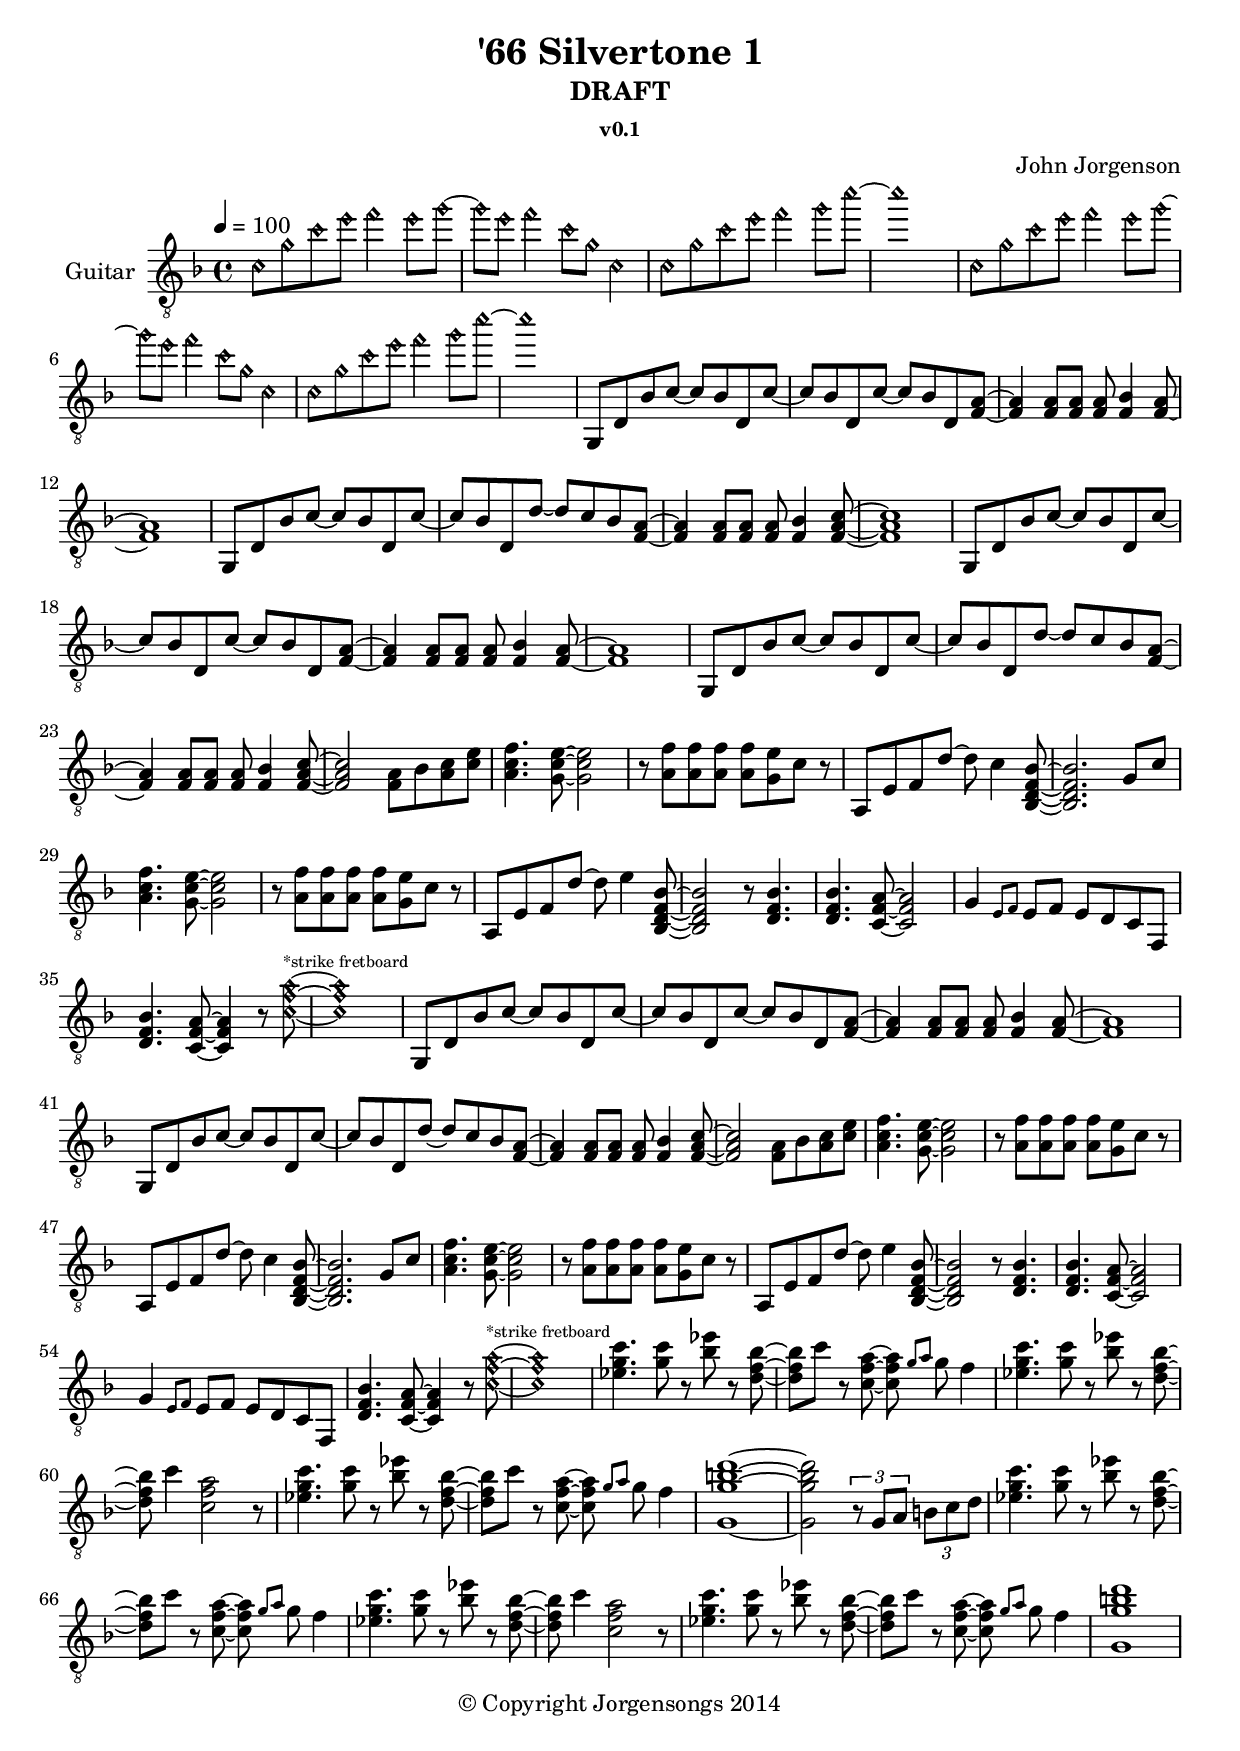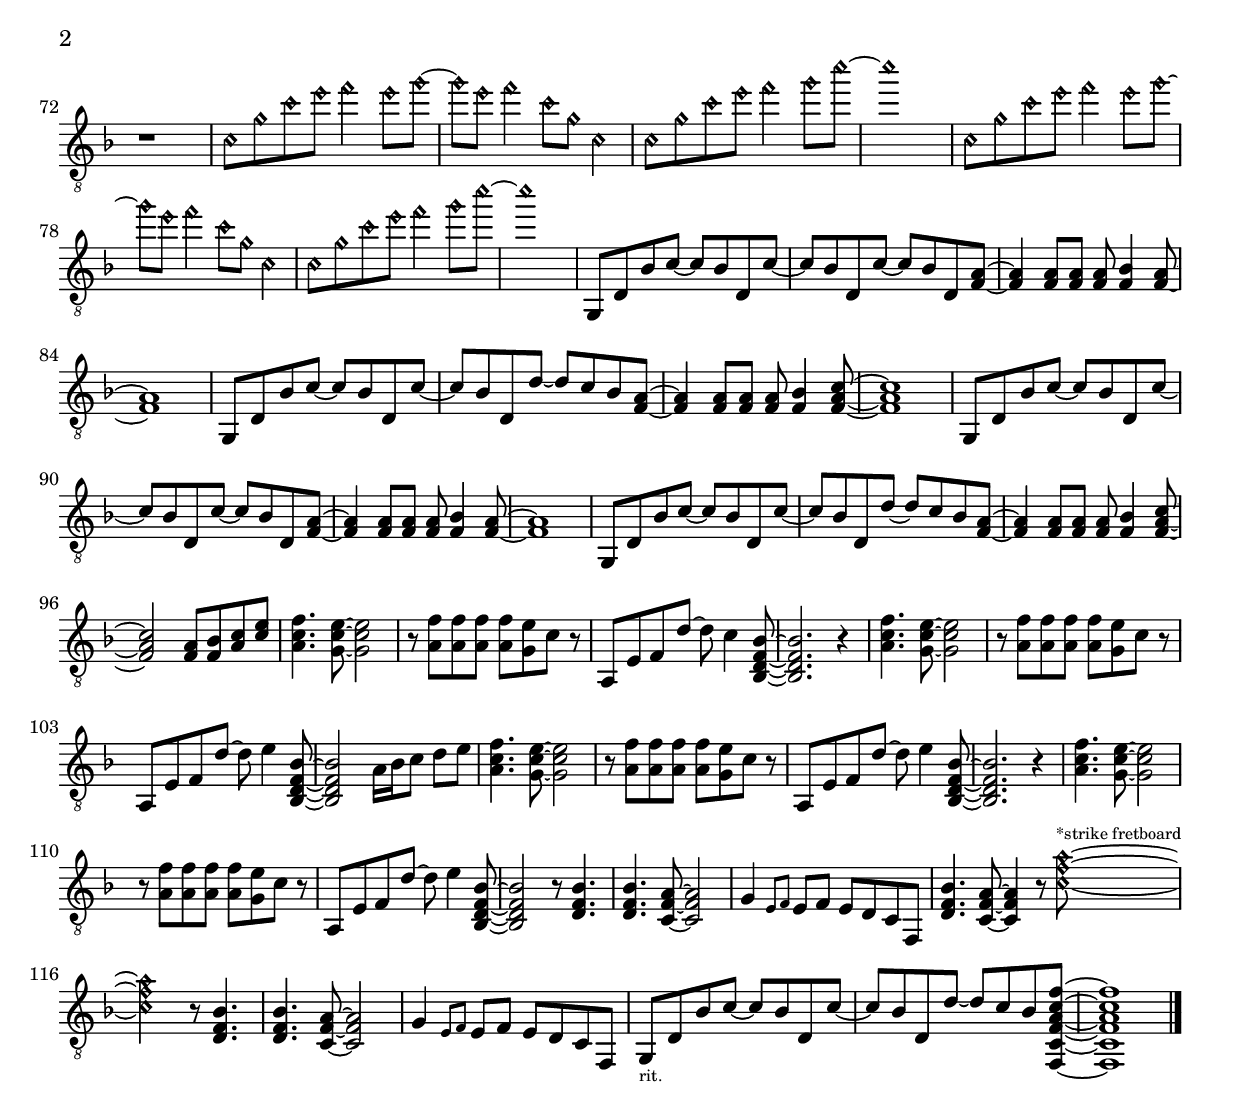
% 66 Silvertone 1
\version "2.18.0"
%\include "definitions_No-Tab.ly"
AGuitar = {
 c'8 \harmonic
 g'8 \harmonic
 c''8 \harmonic
 e''8 \harmonic
 f''4 \harmonic
 e''8 \harmonic
 g''8 ~ \harmonic
 g''8 \harmonic
 e''8 \harmonic
 f''4 \harmonic
 c''8 \harmonic
 g'8 \harmonic
 c'4  \harmonic
 c'8 \harmonic
 g'8 \harmonic
 c''8 \harmonic
 e''8 \harmonic
 f''4 \harmonic
 g''8 \harmonic
 c'''8 ~ \harmonic
 c'''1 \harmonic
%%%%%%%%%%%%%%% REPEAT %%%%%%%%%%
 c'8 \harmonic
 g'8 \harmonic
 c''8 \harmonic
 e''8 \harmonic
 f''4 \harmonic
 e''8 \harmonic
 g''8 ~ \harmonic
 g''8 \harmonic
 e''8 \harmonic
 f''4 \harmonic
 c''8 \harmonic
 g'8 \harmonic
 c'4  \harmonic
 c'8 \harmonic
 g'8 \harmonic
 c''8 \harmonic
 e''8 \harmonic
 f''4 \harmonic
 g''8 \harmonic
 c'''8 ~ \harmonic
 c'''1 \harmonic
}

BGuitar = {
g,8 d bes c'8 ~ c'8 bes d c'8 ~ c'8 bes d c'8 ~ c'8 bes d8 <f a>8 ~
<f a>4 <f a>8 <f a> <f a>  <f bes>4 <f a>8 ~
<f a>1

g,8 d bes c'8 ~ c'8 bes d c'8 ~ c'8 bes d d'8 ~ d'8 c' bes <f a>8 ~
<f a>4 <f a>8 <f a> <f a> <f bes>4 <f a c'>8 ~
<f a c'>1

g,8 d bes c'8 ~ c'8 bes d c'8 ~ c'8 bes d c'8 ~ c'8 bes d8 <f a>8 ~
<f a>4 <f a>8 <f a> <f a>  <f bes>4 <f a>8 ~
<f a>1

g,8 d bes c'8 ~ c'8 bes d c'8 ~ c'8 bes d d'8 ~ d'8 c' bes <f a>8 ~
<f a>4 <f a>8 <f a> <f a> <f bes>4 <f a c'>8 ~
<f a c'>2 <f a>8 bes  <a c'> <c' e'>  

<a c' f'>4. <g c' e'>8 ~ <g c' e'>2 
r8 <a f'>8 <a f'> <a f'> <a f'> <g e'> c'8 r8 
a,8 e f d'8 ~ d'8 c'4 <bes, f bes d>8 ~
<bes, f bes d>2. g8 c'

<a c' f'>4. <g c' e'>8 ~ <g c' e'>2 
r8 <a f'>8 <a f'> <a f'> <a f'> <g e'> c'8 r8 
a,8 e f d'8 ~ d'8 e'4 <bes, f bes d>8 ~
<bes, f bes d>2 r8 <d f bes>4. 
<d f bes>4. <c f a>8 ~ <c f a>2
g4 \grace {e8 f} e8 f8 e d c f,
<d f bes>4. <c f a>8 ~ <c f a>4 r8 <c'\harmonic f'\harmonic a'\harmonic>8 ~ ^\markup {\teeny "*strike fretboard"}
<c'\harmonic f'\harmonic a'\harmonic>1

}

BGuitarShort = {
g,8 d bes c'8 ~ c'8 bes d c'8 ~ c'8 bes d c'8 ~ c'8 bes d8 <f a>8 ~
<f a>4 <f a>8 <f a> <f a>  <f bes>4 <f a>8 ~
<f a>1

g,8 d bes c'8 ~ c'8 bes d c'8 ~ c'8 bes d d'8 ~ d'8 c' bes <f a>8 ~
<f a>4 <f a>8 <f a> <f a> <f bes>4 <f a c'>8 ~
<f a c'>2 <f a>8 bes  <a c'> <c' e'>  

<a c' f'>4. <g c' e'>8 ~ <g c' e'>2 
r8 <a f'>8 <a f'> <a f'> <a f'> <g e'> c'8 r8 
a,8 e f d'8 ~ d'8 c'4 <bes, f bes d>8 ~
<bes, f bes d>2. g8 c'

<a c' f'>4. <g c' e'>8 ~ <g c' e'>2 
r8 <a f'>8 <a f'> <a f'> <a f'> <g e'> c'8 r8 
a,8 e f d'8 ~ d'8 e'4 <bes, f bes d>8 ~
<bes, f bes d>2 r8 <d f bes>4. 
<d f bes>4. <c f a>8 ~ <c f a>2
g4 \grace {e8 f} e8 f8 e d c f,
<d f bes>4. <c f a>8 ~ <c f a>4 r8 <c'\harmonic f'\harmonic a'\harmonic>8 ~ ^\markup {\teeny "*strike fretboard"}
<c'\harmonic f'\harmonic a'\harmonic>1

}

CGuitar = {
<ees' g' c''>4. <g' c''>8 r8 <ees'' bes'>8 r8 <d' f' bes'>8 ~
<d' f' bes'>8 c''8 r8 <c' f' a'>8 ~ <c' f' a'>8  \grace {g'8 a'} g'8 f'4

<ees' g' c''>4. <g' c''>8 r8 <ees'' bes'>8 r8 <d' f' bes'>8 ~
<d' f' bes'>8 c''4 <c' f' a'>2 r8

<ees' g' c''>4. <g' c''>8 r8 <ees'' bes'>8 r8 <d' f' bes'>8 ~
<d' f' bes'>8 c''8 r8 <c' f' a'>8 ~ <c' f' a'>8  \grace {g'8 a'} g'8 f'4
<g d'' b' g'>1 ~
<g d'' b' g'>2  \tuplet 3/2 {r 8 g8 a8} \tuplet 3/2 {b8 c' d'}

%%%%%%%%%%%%%%%%% REPEAT-ish %%%%%%%%%
<ees' g' c''>4. <g' c''>8 r8 <ees'' bes'>8 r8 <d' f' bes'>8 ~
<d' f' bes'>8 c''8 r8 <c' f' a'>8 ~ <c' f' a'>8  \grace {g'8 a'} g'8 f'4

<ees' g' c''>4. <g' c''>8 r8 <ees'' bes'>8 r8 <d' f' bes'>8 ~
<d' f' bes'>8 c''4 <c' f' a'>2 r8

<ees' g' c''>4. <g' c''>8 r8 <ees'' bes'>8 r8 <d' f' bes'>8 ~
<d' f' bes'>8 c''8 r8 <c' f' a'>8 ~ <c' f' a'>8  \grace {g'8 a'} g'8 f'4
<g d'' b' g'>1
r1
}

BGuitarLong = {
g,8 d bes c'8 ~ c'8 bes d c'8 ~ c'8 bes d c'8 ~ c'8 bes d8 <f a>8 ~
<f a>4 <f a>8 <f a> <f a>  <f bes>4 <f a>8 ~
<f a>1

g,8 d bes c'8 ~ c'8 bes d c'8 ~ c'8 bes d d'8 ~ d'8 c' bes <f a>8 ~
<f a>4 <f a>8 <f a> <f a> <f bes>4 <f a c'>8 ~
<f a c'>1

g,8 d bes c'8 ~ c'8 bes d c'8 ~ c'8 bes d c'8 ~ c'8 bes d8 <f a>8 ~
<f a>4 <f a>8 <f a> <f a>  <f bes>4 <f a>8 ~
<f a>1

g,8 d bes c'8 ~ c'8 bes d c'8 ~ c'8 bes d d'8 ~ d'8 c' bes <f a>8 ~
<f a>4 <f a>8 <f a> <f a> <f bes>4 <f a c'>8 ~
<f a c'>2 <f a>8 <f bes>  <a c'> <c' e'>  

<a c' f'>4. <g c' e'>8 ~ <g c' e'>2 
r8 <a f'>8 <a f'> <a f'> <a f'> <g e'> c'8 r8 
a,8 e f d'8 ~ d'8 c'4 <bes, f bes d>8 ~
<bes, f bes d>2. r4 % FROM EARLIER g8 c'

<a c' f'>4. <g c' e'>8 ~ <g c' e'>2 
r8 <a f'>8 <a f'> <a f'> <a f'> <g e'> c'8 r8 
a,8 e f d'8 ~ d'8 e'4 <bes, f bes d>8 ~
<bes, f bes d>2 a16 bes16 c'8 d' e'


<a c' f'>4. <g c' e'>8 ~ <g c' e'>2 
r8 <a f'>8 <a f'> <a f'> <a f'> <g e'> c'8 r8 
a,8 e f d'8 ~ d'8 e'4 <bes, f bes d>8 ~
<bes, f bes d>2. r4 % FROM EARLIER g8 c'


<a c' f'>4. <g c' e'>8 ~ <g c' e'>2 
r8 <a f'>8 <a f'> <a f'> <a f'> <g e'> c'8 r8 
a,8 e f d'8 ~ d'8 e'4 <bes, f bes d>8 ~
<bes, f bes d>2  r8 <d f bes>4. 
<d f bes>4. <c f a>8 ~ <c f a>2
g4 \grace {e8 f} e8 f8 e d c f,

<d f bes>4. <c f a>8 ~ <c f a>4 r8 <c'\harmonic f'\harmonic a'\harmonic>8 ~ ^\markup {\teeny "*strike fretboard"}
<c'\harmonic f'\harmonic a'\harmonic>2 r8 <d f bes>4.
<d f bes>4. <c f a>8 ~ <c f a>2
g4 \grace {e8 f} e8 f8 e d c f,
}

% rit.
BGuitarCoda = {
g,8 _\markup {\teeny "rit."}  d  bes c'8 ~ c'8 bes  d c'8 ~ 
c'8 bes  d d'8 ~ d'8 c'8 bes8 <f, c f a c' f'>8 ~
<f, c f a c' f'>1 \bar "|."
}


\book {
 \header {
  title = "'66 Silvertone 1"
  subtitle = "DRAFT"
  subsubtitle = "v0.1"
  composer = "John Jorgenson"
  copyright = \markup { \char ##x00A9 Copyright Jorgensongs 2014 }
 }

\score {
%\unfoldRepeats
\new StaffGroup <<
  \new Staff \with {
   instrumentName = \markup {\column {{"Guitar"}}}
   \clef "treble_8"
  }{
   \key f \major
  \tempo 4 = 100
  \time 4/4 
   \AGuitar
   \BGuitar
   \BGuitarShort
   \CGuitar
   \AGuitar
   \BGuitarLong
   \BGuitarCoda

  }


 >> % StaffGroup
 \layout {
  \context {
   \Score {
    \override StaffGrouper.staff-staff-spacing.padding = #5
    \override StaffGrouper.staff-staff-spacing.basic-distance = #5
   }
  }
  \context { \TabStaff \remove Clef_engraver }
 }
\midi {}
} % score
} % book
